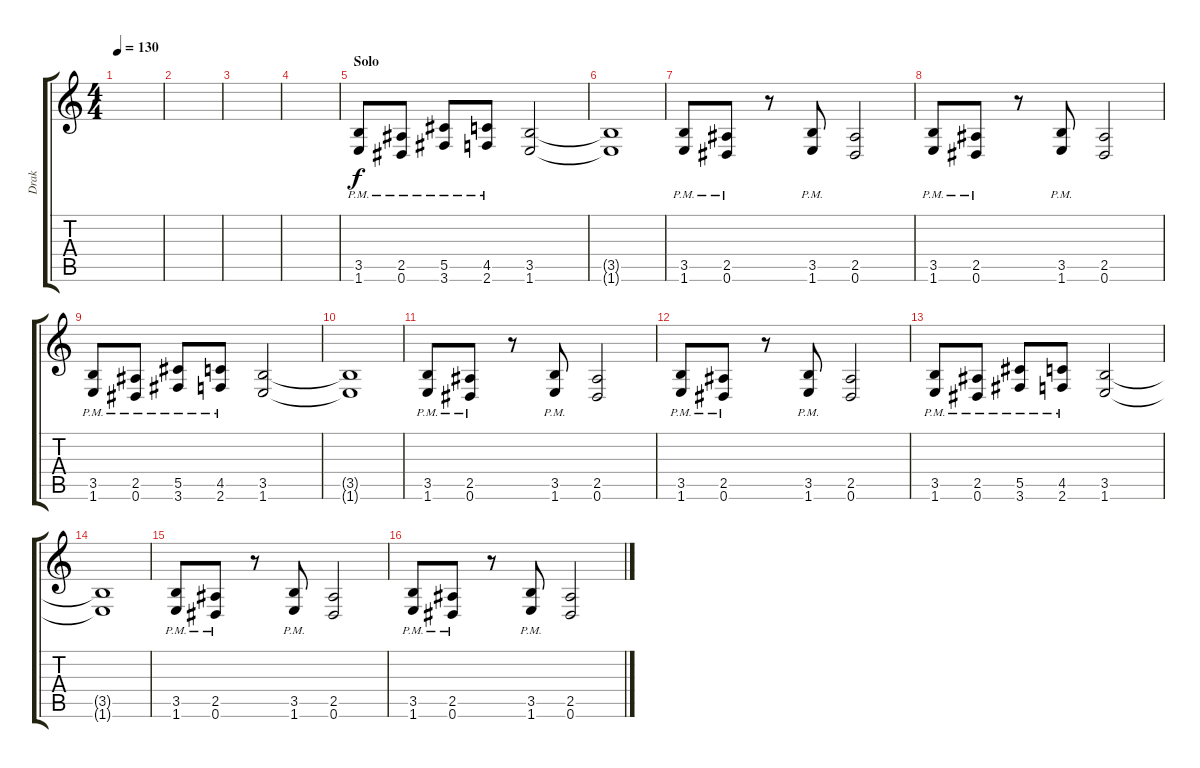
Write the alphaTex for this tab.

\track ("Drak" "Drak") {instrument overdrivenguitar}
\staff {score tabs}
\tuning (Eb4 Bb3 Gb3 Db3 Ab2 Eb2) {hide}
\ts (4 4)
\tempo 130
\clef g2
\ks c
|
|
|
|
\section ("" "Solo")
(3.5{pm} 1.6{pm}).8{balance 8} (2.5{pm} 0.6{pm}).8 (5.5{pm} 3.6{pm}).8 (4.5{pm} 2.6{pm}).8 (3.5 1.6).2 |
(3.5{t} 1.6{t}).1 |
(3.5{pm} 1.6{pm}).8 (2.5{pm} 0.6{pm}).8 r.8 (3.5{pm} 1.6{pm}).8 (2.5 0.6).2 |
(3.5{pm} 1.6{pm}).8 (2.5{pm} 0.6{pm}).8 r.8 (3.5{pm} 1.6{pm}).8 (2.5 0.6).2 |
(3.5{pm} 1.6{pm}).8 (2.5{pm} 0.6{pm}).8 (5.5{pm} 3.6{pm}).8 (4.5{pm} 2.6{pm}).8 (3.5 1.6).2 |
(3.5{t} 1.6{t}).1 |
(3.5{pm} 1.6{pm}).8 (2.5{pm} 0.6{pm}).8 r.8 (3.5{pm} 1.6{pm}).8 (2.5 0.6).2 |
(3.5{pm} 1.6{pm}).8 (2.5{pm} 0.6{pm}).8 r.8 (3.5{pm} 1.6{pm}).8 (2.5 0.6).2 |
(3.5{pm} 1.6{pm}).8 (2.5{pm} 0.6{pm}).8 (5.5{pm} 3.6{pm}).8 (4.5{pm} 2.6{pm}).8 (3.5 1.6).2 |
(3.5{t} 1.6{t}).1 |
(3.5{pm} 1.6{pm}).8 (2.5{pm} 0.6{pm}).8 r.8 (3.5{pm} 1.6{pm}).8 (2.5 0.6).2 |
(3.5{pm} 1.6{pm}).8 (2.5{pm} 0.6{pm}).8 r.8 (3.5{pm} 1.6{pm}).8 (2.5 0.6).2
